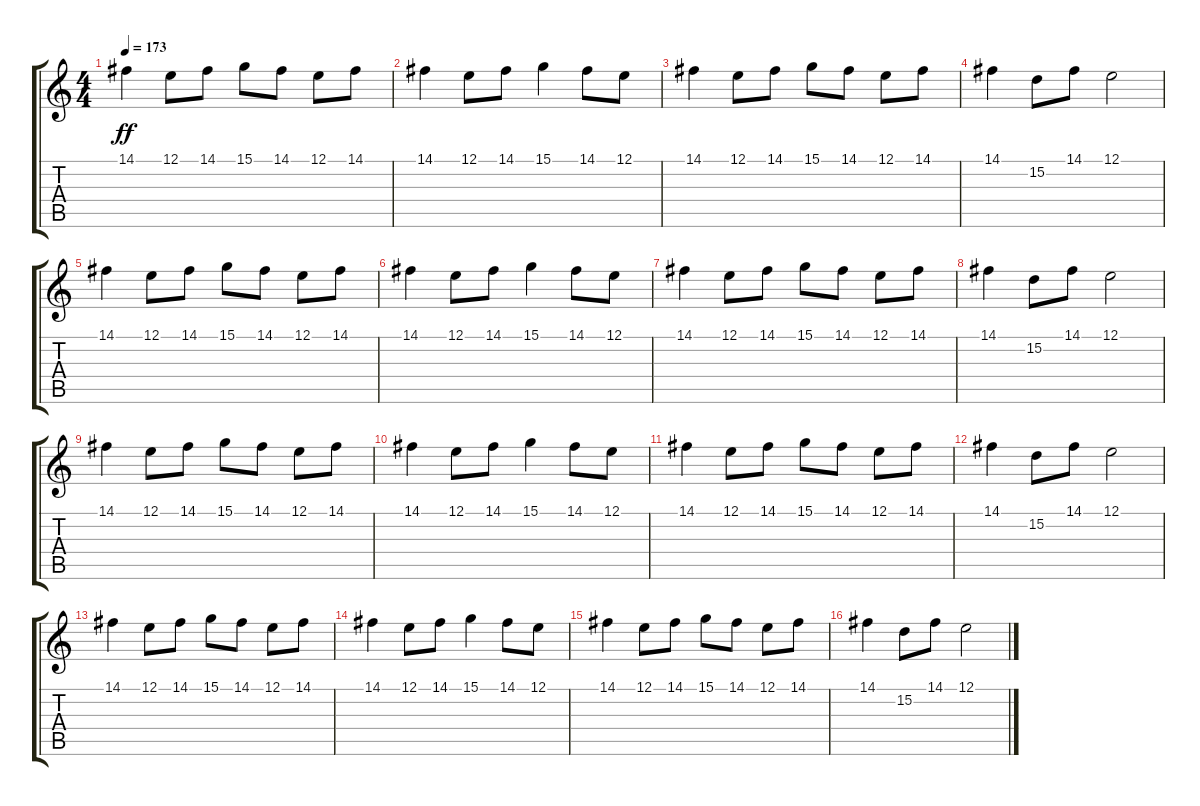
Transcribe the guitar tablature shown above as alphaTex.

\track "" {instrument piccolo}
\staff {score tabs}
\tuning (E4 B3 G3 D3 A2 E2) {hide}
\ts (4 4)
\tempo 173
\clef g2
\ks c
14.1.4{dy ff} 12.1.8 14.1.8 15.1.8 14.1.8 12.1.8 14.1.8 |
14.1.4 12.1.8 14.1.8 15.1.4 14.1.8 12.1.8 |
14.1.4 12.1.8 14.1.8 15.1.8 14.1.8 12.1.8 14.1.8 |
14.1.4 15.2.8 14.1.8 12.1.2 |
14.1.4 12.1.8 14.1.8 15.1.8 14.1.8 12.1.8 14.1.8 |
14.1.4 12.1.8 14.1.8 15.1.4 14.1.8 12.1.8 |
14.1.4 12.1.8 14.1.8 15.1.8 14.1.8 12.1.8 14.1.8 |
14.1.4 15.2.8 14.1.8 12.1.2 |
14.1.4 12.1.8 14.1.8 15.1.8 14.1.8 12.1.8 14.1.8 |
14.1.4 12.1.8 14.1.8 15.1.4 14.1.8 12.1.8 |
14.1.4 12.1.8 14.1.8 15.1.8 14.1.8 12.1.8 14.1.8 |
14.1.4 15.2.8 14.1.8 12.1.2 |
14.1.4 12.1.8 14.1.8 15.1.8 14.1.8 12.1.8 14.1.8 |
14.1.4 12.1.8 14.1.8 15.1.4 14.1.8 12.1.8 |
14.1.4 12.1.8 14.1.8 15.1.8 14.1.8 12.1.8 14.1.8 |
14.1.4 15.2.8 14.1.8 12.1.2
